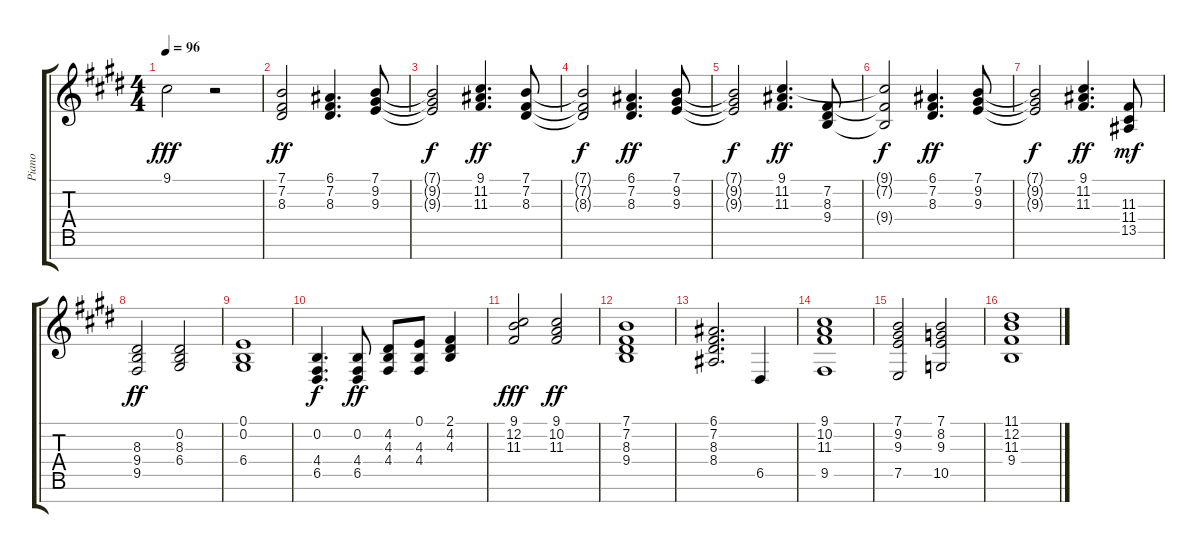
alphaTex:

\track ("Piano" "Piano") {instrument brightacousticpiano}
\staff {score tabs}
\tuning (E4 B3 G3 D3 A2 E2 B1) {hide}
\ts (4 4)
\tempo 96
\clef g2
\ks e
9.1.2{dy fff} r.2 |
(7.1 7.2 8.3).2{dy ff} (6.1 7.2 8.3).4{d} (7.1 9.2 9.3).8 |
(7.1{t} 9.2{t} 9.3{t}).2{dy f} (9.1 11.2 11.3).4{d dy ff} (7.1 7.2 8.3).8 |
(7.1{t} 7.2{t} 8.3{t}).2{dy f} (6.1 7.2 8.3).4{d dy ff} (7.1 9.2 9.3).8 |
(7.1{t} 9.2{t} 9.3{t}).2{dy f} (9.1 11.2 11.3).4{d dy ff} (7.2 8.3 9.4).8 |
(9.1{t} 7.2{t} 9.4{t}).2{dy f} (6.1 7.2 8.3).4{d dy ff} (7.1 9.2 9.3).8 |
(7.1{t} 9.2{t} 9.3{t}).2{dy f} (9.1 11.2 11.3).4{d dy ff} (11.3 11.4 13.5).8{dy mf} |
(8.3 9.4 9.5).2{dy ff} (0.2 8.3 6.4).2 |
(0.1 0.2 6.4).1 |
(0.2 4.4 6.5).4{d dy f} (0.2 4.4 6.5).8{dy ff} (4.2 4.3 4.4).8 (0.1 4.3 4.4).8 (2.1 4.2 4.3).4 |
(9.1 12.2 11.3).2{dy fff} (9.1 10.2 11.3).2{dy ff} |
(7.1 7.2 8.3 9.4).1 |
(6.1 7.2 8.3 8.4).2{d} 6.5.4 |
(9.1 10.2 11.3 9.5).1 |
(7.1 9.2 9.3 7.5).2 (7.1 8.2 9.3 10.5).2 |
(11.1 12.2 11.3 9.4).1
